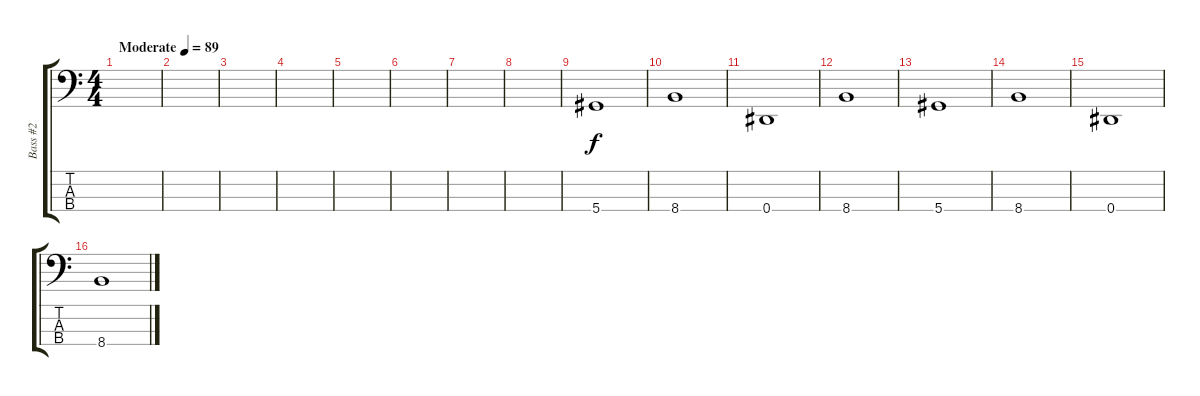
\track ("Bass #2" "Bass #2") {instrument electricbassfinger}
\staff {score tabs}
\tuning (Gb2 Db2 Ab1 Eb1) {hide}
\ts (4 4)
\tempo (89 "Moderate")
\clef f4
\ks c
|
|
|
|
|
|
|
|
5.4.1 |
8.4.1 |
0.4.1 |
8.4.1 |
5.4.1 |
8.4.1 |
0.4.1 |
8.4.1
